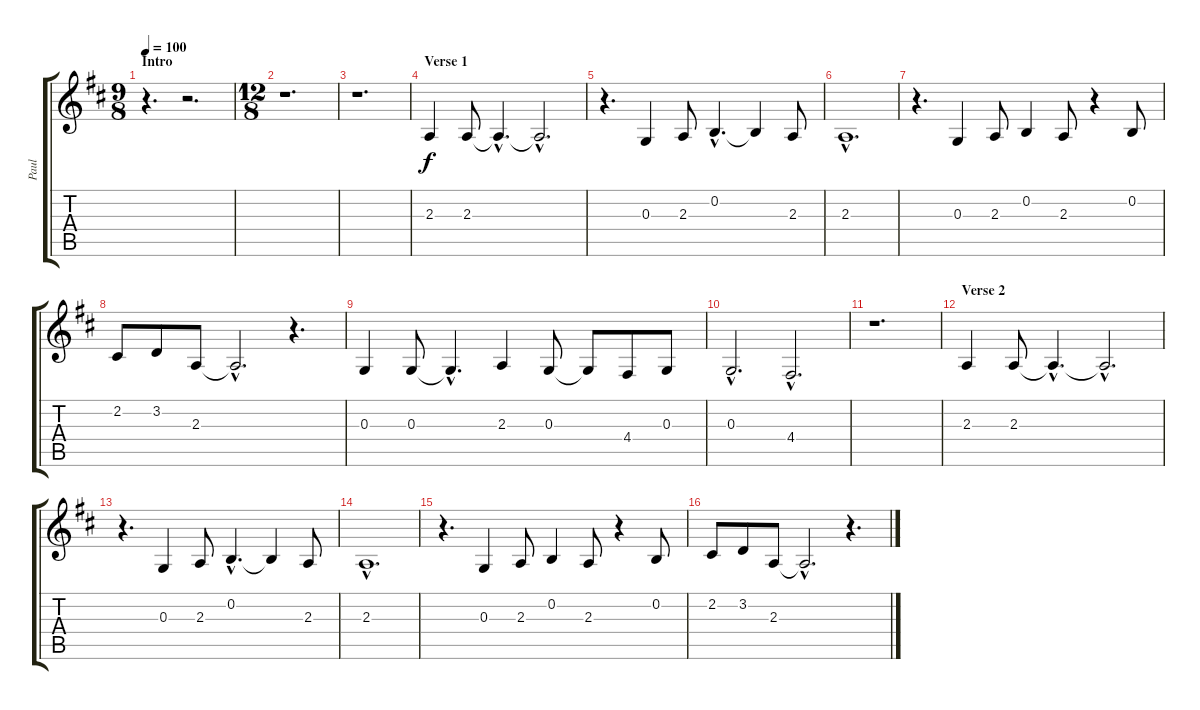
\track ("Paul" "Paul") {instrument tenorsax}
\staff {score tabs}
\tuning (E4 B3 G3 D3 A2 E2) {hide}
\ts (9 8)
\section ("" "Intro")
\tempo 100
\clef g2
\ks d
r.4{d dy f instrument tenorsax} r.2{d} |
\ts (12 8)
r.1{d} |
r.1{d} |
\section ("" "Verse 1")
2.3.4 2.3.8 2.3{hac t}.4{d} 2.3{hac t}.2{d} |
r.4{d} 0.3.4 2.3.8 0.2{hac}.4{d} 0.2{t}.4 2.3.8 |
2.3{hac}.1{d} |
r.4{d} 0.3.4 2.3.8 0.2.4 2.3.8 r.4 0.2.8 |
2.2.8 3.2.8 2.3.8 2.3{hac t}.2{d} r.4{d} |
0.3.4 0.3.8 0.3{hac t}.4{d} 2.3.4 0.3.8 0.3{t}.8 4.4.8 0.3.8 |
0.3{hac}.2{d} 4.4{hac}.2{d} |
r.1{d} |
\section ("" "Verse 2")
2.3.4 2.3.8 2.3{hac t}.4{d} 2.3{hac t}.2{d} |
r.4{d} 0.3.4 2.3.8 0.2{hac}.4{d} 0.2{t}.4 2.3.8 |
2.3{hac}.1{d} |
r.4{d} 0.3.4 2.3.8 0.2.4 2.3.8 r.4 0.2.8 |
2.2.8 3.2.8 2.3.8 2.3{hac t}.2{d} r.4{d}
